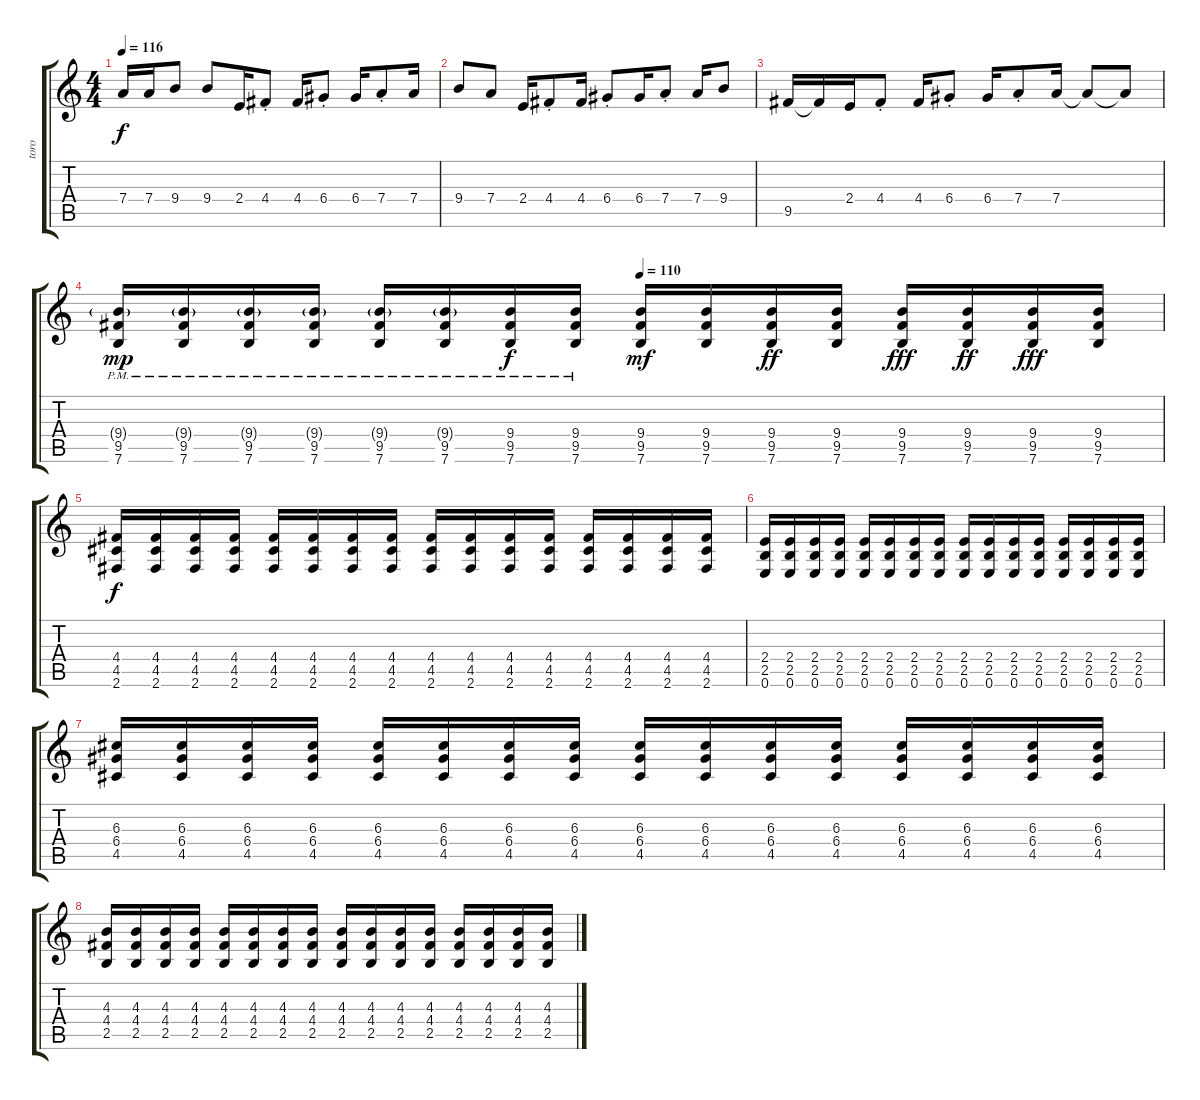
\track ("toro" "toro") {instrument electricguitarjazz}
\staff {score tabs}
\tuning (E4 B3 G3 D3 A2 E2) {hide}
\ts (4 4)
\tempo 116
\clef g2
\ks c
7.4{t}.16{dy f} 7.4.16 9.4.8 9.4.8 2.4.16 4.4{st}.8 4.4.16 6.4{st}.8 6.4.16 7.4{st}.8 7.4.16 |
9.4.8 7.4.8 2.4.16 4.4{st}.8 4.4.16 6.4{st}.8 6.4.16 7.4{st}.8 7.4.16 9.4.8 |
9.5.16 9.5{t}.16 2.4.16 4.4{st}.8 4.4.16 6.4{st}.8 6.4.16 7.4{st}.8 7.4.16 7.4{t}.8 7.4{t}.8 |
\tempo (110 0.5)
(9.4{g} 9.5{pm} 7.6{pm}).16{dy mp instrument distortionguitar} (9.4{g} 9.5{pm} 7.6{pm}).16 (9.4{g} 9.5{pm} 7.6{pm}).16 (9.4{g} 9.5{pm} 7.6{pm}).16 (9.4{g} 9.5{pm} 7.6{pm}).16 (9.4{g} 9.5{pm} 7.6{pm}).16 (9.4 9.5{pm} 7.6{pm}).16{dy f} (9.4 9.5{pm} 7.6{pm}).16 (9.4 9.5 7.6).16{dy mf volume 12} (9.4 9.5 7.6).16 (9.4 9.5 7.6).16{dy ff} (9.4 9.5 7.6).16 (9.4 9.5 7.6).16{dy fff} (9.4 9.5 7.6).16{dy ff} (9.4 9.5 7.6).16{dy fff} (9.4 9.5 7.6).16 |
(4.4 4.5 2.6).16{dy f} (4.4 4.5 2.6).16 (4.4 4.5 2.6).16 (4.4 4.5 2.6).16 (4.4 4.5 2.6).16 (4.4 4.5 2.6).16 (4.4 4.5 2.6).16 (4.4 4.5 2.6).16 (4.4 4.5 2.6).16 (4.4 4.5 2.6).16 (4.4 4.5 2.6).16 (4.4 4.5 2.6).16 (4.4 4.5 2.6).16 (4.4 4.5 2.6).16 (4.4 4.5 2.6).16 (4.4 4.5 2.6).16 |
(2.4 2.5 0.6).16 (2.4 2.5 0.6).16 (2.4 2.5 0.6).16 (2.4 2.5 0.6).16 (2.4 2.5 0.6).16 (2.4 2.5 0.6).16 (2.4 2.5 0.6).16 (2.4 2.5 0.6).16 (2.4 2.5 0.6).16 (2.4 2.5 0.6).16 (2.4 2.5 0.6).16 (2.4 2.5 0.6).16 (2.4 2.5 0.6).16 (2.4 2.5 0.6).16 (2.4 2.5 0.6).16 (2.4 2.5 0.6).16 |
(6.3 6.4 4.5).16 (6.3 6.4 4.5).16 (6.3 6.4 4.5).16 (6.3 6.4 4.5).16 (6.3 6.4 4.5).16 (6.3 6.4 4.5).16 (6.3 6.4 4.5).16 (6.3 6.4 4.5).16 (6.3 6.4 4.5).16 (6.3 6.4 4.5).16 (6.3 6.4 4.5).16 (6.3 6.4 4.5).16 (6.3 6.4 4.5).16 (6.3 6.4 4.5).16 (6.3 6.4 4.5).16 (6.3 6.4 4.5).16 |
(4.3 4.4 2.5).16 (4.3 4.4 2.5).16 (4.3 4.4 2.5).16 (4.3 4.4 2.5).16 (4.3 4.4 2.5).16 (4.3 4.4 2.5).16 (4.3 4.4 2.5).16 (4.3 4.4 2.5).16 (4.3 4.4 2.5).16 (4.3 4.4 2.5).16 (4.3 4.4 2.5).16 (4.3 4.4 2.5).16 (4.3 4.4 2.5).16 (4.3 4.4 2.5).16 (4.3 4.4 2.5).16 (4.3 4.4 2.5).16
